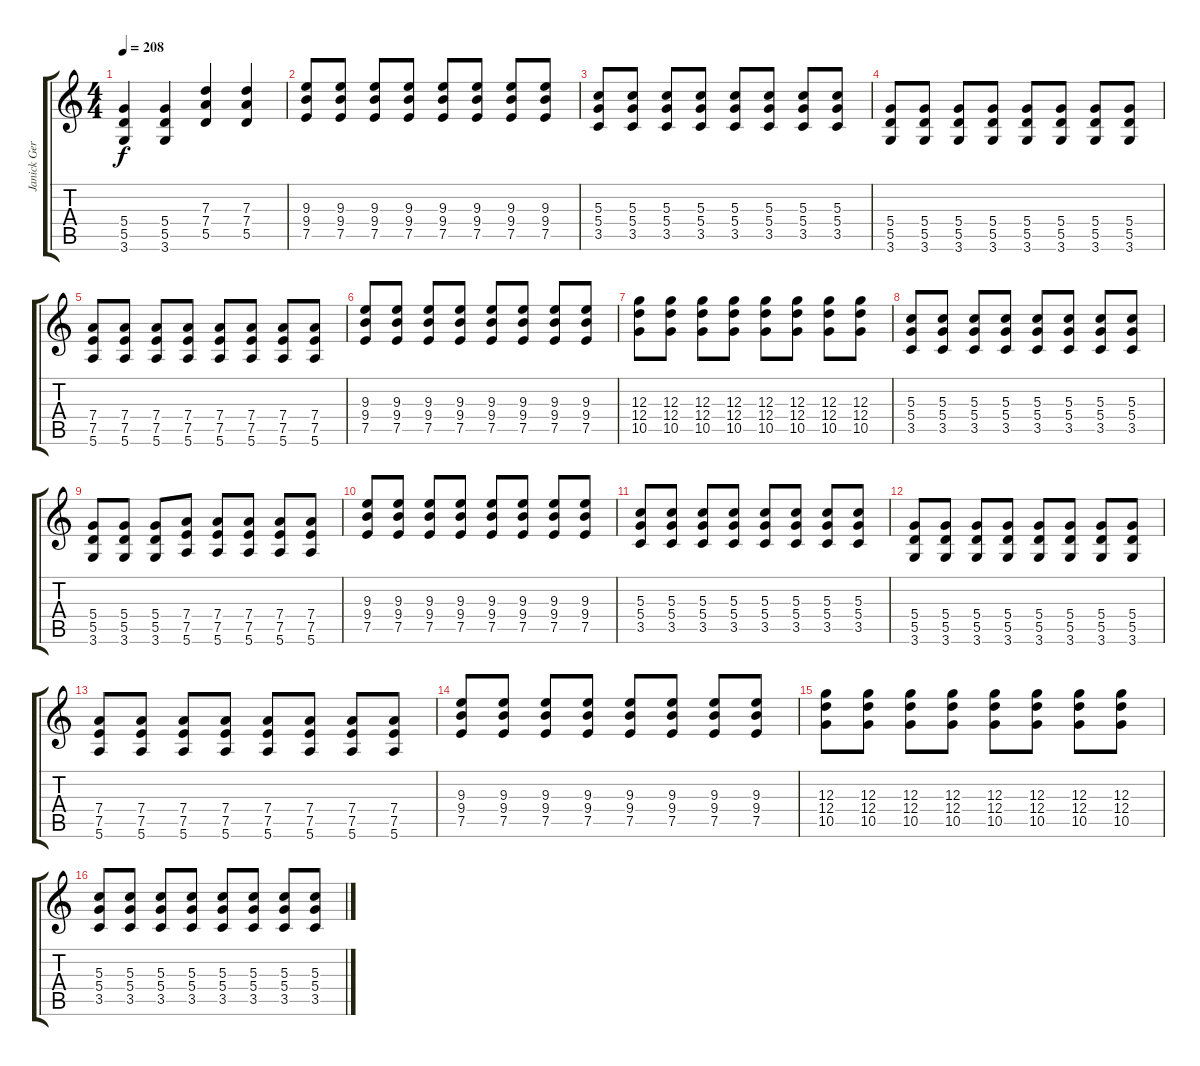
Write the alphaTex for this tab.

\track ("Janick Gers" "Janick Ger") {instrument distortionguitar}
\staff {score tabs}
\tuning (E4 B3 G3 D3 A2 E2) {hide}
\ts (4 4)
\tempo 208
\clef g2
\ks c
(5.4 5.5 3.6).4{dy f} (5.4 5.5 3.6).4 (7.3 7.4 5.5).4 (7.3 7.4 5.5).4 |
(9.3 9.4 7.5).8 (9.3 9.4 7.5).8 (9.3 9.4 7.5).8 (9.3 9.4 7.5).8 (9.3 9.4 7.5).8 (9.3 9.4 7.5).8 (9.3 9.4 7.5).8 (9.3 9.4 7.5).8 |
(5.3 5.4 3.5).8 (5.3 5.4 3.5).8 (5.3 5.4 3.5).8 (5.3 5.4 3.5).8 (5.3 5.4 3.5).8 (5.3 5.4 3.5).8 (5.3 5.4 3.5).8 (5.3 5.4 3.5).8 |
(5.4 5.5 3.6).8 (5.4 5.5 3.6).8 (5.4 5.5 3.6).8 (5.4 5.5 3.6).8 (5.4 5.5 3.6).8 (5.4 5.5 3.6).8 (5.4 5.5 3.6).8 (5.4 5.5 3.6).8 |
(7.4 7.5 5.6).8 (7.4 7.5 5.6).8 (7.4 7.5 5.6).8 (7.4 7.5 5.6).8 (7.4 7.5 5.6).8 (7.4 7.5 5.6).8 (7.4 7.5 5.6).8 (7.4 7.5 5.6).8 |
(9.3 9.4 7.5).8 (9.3 9.4 7.5).8 (9.3 9.4 7.5).8 (9.3 9.4 7.5).8 (9.3 9.4 7.5).8 (9.3 9.4 7.5).8 (9.3 9.4 7.5).8 (9.3 9.4 7.5).8 |
(12.3 12.4 10.5).8 (12.3 12.4 10.5).8 (12.3 12.4 10.5).8 (12.3 12.4 10.5).8 (12.3 12.4 10.5).8 (12.3 12.4 10.5).8 (12.3 12.4 10.5).8 (12.3 12.4 10.5).8 |
(5.3 5.4 3.5).8 (5.3 5.4 3.5).8 (5.3 5.4 3.5).8 (5.3 5.4 3.5).8 (5.3 5.4 3.5).8 (5.3 5.4 3.5).8 (5.3 5.4 3.5).8 (5.3 5.4 3.5).8 |
(5.4 5.5 3.6).8 (5.4 5.5 3.6).8 (5.4 5.5 3.6).8 (7.4 7.5 5.6).8 (7.4 7.5 5.6).8 (7.4 7.5 5.6).8 (7.4 7.5 5.6).8 (7.4 7.5 5.6).8 |
(9.3 9.4 7.5).8 (9.3 9.4 7.5).8 (9.3 9.4 7.5).8 (9.3 9.4 7.5).8 (9.3 9.4 7.5).8 (9.3 9.4 7.5).8 (9.3 9.4 7.5).8 (9.3 9.4 7.5).8 |
(5.3 5.4 3.5).8 (5.3 5.4 3.5).8 (5.3 5.4 3.5).8 (5.3 5.4 3.5).8 (5.3 5.4 3.5).8 (5.3 5.4 3.5).8 (5.3 5.4 3.5).8 (5.3 5.4 3.5).8 |
(5.4 5.5 3.6).8 (5.4 5.5 3.6).8 (5.4 5.5 3.6).8 (5.4 5.5 3.6).8 (5.4 5.5 3.6).8 (5.4 5.5 3.6).8 (5.4 5.5 3.6).8 (5.4 5.5 3.6).8 |
(7.4 7.5 5.6).8 (7.4 7.5 5.6).8 (7.4 7.5 5.6).8 (7.4 7.5 5.6).8 (7.4 7.5 5.6).8 (7.4 7.5 5.6).8 (7.4 7.5 5.6).8 (7.4 7.5 5.6).8 |
(9.3 9.4 7.5).8 (9.3 9.4 7.5).8 (9.3 9.4 7.5).8 (9.3 9.4 7.5).8 (9.3 9.4 7.5).8 (9.3 9.4 7.5).8 (9.3 9.4 7.5).8 (9.3 9.4 7.5).8 |
(12.3 12.4 10.5).8 (12.3 12.4 10.5).8 (12.3 12.4 10.5).8 (12.3 12.4 10.5).8 (12.3 12.4 10.5).8 (12.3 12.4 10.5).8 (12.3 12.4 10.5).8 (12.3 12.4 10.5).8 |
(5.3 5.4 3.5).8 (5.3 5.4 3.5).8 (5.3 5.4 3.5).8 (5.3 5.4 3.5).8 (5.3 5.4 3.5).8 (5.3 5.4 3.5).8 (5.3 5.4 3.5).8 (5.3 5.4 3.5).8
